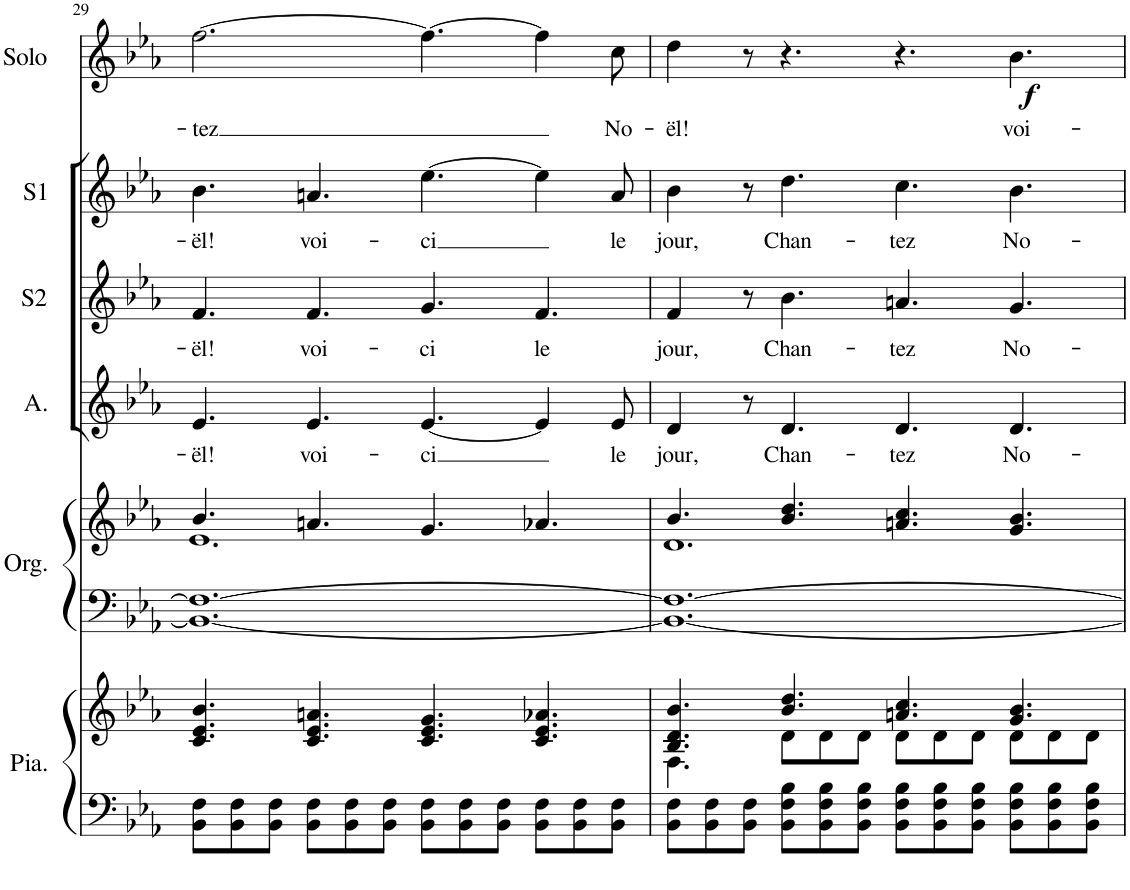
**kern	**kern	**kern	**kern	**kern	**text	**kern	**text	**kern	**text	**kern	**text	**dynam
*part6	*part6	*part5	*part5	*part4	*part4	*part3	*part3	*part2	*part2	*part1	*part1	*part1
*staff8	*staff7	*staff6	*staff5	*staff4	*staff4	*staff3	*staff3	*staff2	*staff2	*staff1	*staff1	*staff1
*I"Piano	*	*I"Orgue	*	*I"Alto	*	*I"S2	*	*I"S1	*	*I"Solo	*	*
*I'Pia.	*	*I'Org.	*	*I'A.	*	*I'S2	*	*I'S1	*	*I'Solo	*	*
!!LO:PB:g=z
*clefF4	*clefG2	*clefF4	*clefG2	*clefG2	*	*clefG2	*	*clefG2	*	*clefG2	*	*
*k[b-e-a-]	*k[b-e-a-]	*k[b-e-a-]	*k[b-e-a-]	*k[b-e-a-]	*	*k[b-e-a-]	*	*k[b-e-a-]	*	*k[b-e-a-]	*	*
*M12/8	*M12/8	*M12/8	*M12/8	*M12/8	*	*M12/8	*	*M12/8	*	*M12/8	*	*
=29	=29	=29	=29	=29	=29	=29	=29	=29	=29	=29	=29	=29
*	*	*	*^	*	*	*	*	*	*	*	*	*
!	!	!	!	!	!	!LO:LY:b	!	!LO:LY:b	!	!LO:LY:b	!	!LO:LY:b	!
8BB-\ 8F\L	4.c/ 4.e-/ 4.b-/	1.BB-_ 1.F_	4.b-/	1.e-	4.e-/	-ël!	4.f/	-ël!	4.b-\	-ël!	[2.ff\	-tez	.
8BB-\ 8F\	.	.	.	.	.	.	.	.	.	.	.	.	.
8BB-\ 8F\J	.	.	.	.	.	.	.	.	.	.	.	.	.
!	!	!	!	!	!	!LO:LY:b	!	!LO:LY:b	!	!LO:LY:b	!	!	!
8BB-\ 8F\L	4.c/ 4.e-/ 4.an/	.	4.an/	.	4.e-/	voi-	4.f/	voi-	4.an/	voi-	.	.	.
8BB-\ 8F\	.	.	.	.	.	.	.	.	.	.	.	.	.
8BB-\ 8F\J	.	.	.	.	.	.	.	.	.	.	.	.	.
!	!	!	!	!	!	!LO:LY:b	!	!LO:LY:b	!	!LO:LY:b	!	!	!
8BB-\ 8F\L	4.c/ 4.e-/ 4.g/	.	4.g/	.	[4.e-/	-ci	4.g/	-ci	[4.ee-\	-ci	4.ff\_	.	.
8BB-\ 8F\	.	.	.	.	.	.	.	.	.	.	.	.	.
8BB-\ 8F\J	.	.	.	.	.	.	.	.	.	.	.	.	.
!	!	!	!	!	!	!	!	!LO:LY:b	!	!	!	!	!
8BB-\ 8F\L	4.c/ 4.e-/ 4.a-X/	.	4.a-X/	.	4e-/]	.	4.f/	le	4ee-\]	.	4ff\]	.	.
8BB-\ 8F\	.	.	.	.	.	.	.	.	.	.	.	.	.
!	!	!	!	!	!	!LO:LY:b	!	!	!	!LO:LY:b	!	!LO:LY:b	!
8BB-\ 8F\J	.	.	.	.	8e-/	le	.	.	8a/	le	8cc\	No-	.
=30	=30	=30	=30	=30	=30	=30	=30	=30	=30	=30	=30	=30	=30
*	*^	*	*	*	*	*	*	*	*	*	*	*	*
!	!	!	!	!	!	!	!LO:LY:b	!	!LO:LY:b	!	!LO:LY:b	!	!LO:LY:b	!
8BB-\ 8F\L	4.B-/ 4.d/ 4.b-/	4.F\	1.BB-_ 1.F_	4.b-/	1.d	4d/	jour,	4f/	jour,	4b-\	jour,	4dd\	-ël!	.
8BB-\ 8F\	.	.	.	.	.	.	.	.	.	.	.	.	.	.
8BB-\ 8F\J	.	.	.	.	.	8r	.	8r	.	8r	.	8r	.	.
!	!	!	!	!	!	!	!LO:LY:b	!	!LO:LY:b	!	!LO:LY:b	!	!	!
8BB-\ 8F\ 8B-\L	4.b-/ 4.dd/	8d\L	.	4.b-/ 4.dd/	.	4.d/	Chan-	4.b-\	Chan-	4.dd\	Chan-	4.r	.	.
8BB-\ 8F\ 8B-\	.	8d\	.	.	.	.	.	.	.	.	.	.	.	.
8BB-\ 8F\ 8B-\J	.	8d\J	.	.	.	.	.	.	.	.	.	.	.	.
!	!	!	!	!	!	!	!LO:LY:b	!	!LO:LY:b	!	!LO:LY:b	!	!	!
8BB-\ 8F\ 8B-\L	4.an/ 4.cc/	8d\L	.	4.an/ 4.cc/	.	4.d/	-tez	4.an/	-tez	4.cc\	-tez	4.r	.	.
8BB-\ 8F\ 8B-\	.	8d\	.	.	.	.	.	.	.	.	.	.	.	.
8BB-\ 8F\ 8B-\J	.	8d\J	.	.	.	.	.	.	.	.	.	.	.	.
!	!	!	!	!	!	!	!LO:LY:b	!	!LO:LY:b	!	!LO:LY:b	!	!LO:LY:b	!LO:DY:b
8BB-\ 8F\ 8B-\L	4.g/ 4.b-/	8d\L	.	4.g/ 4.b-/	.	4.d/	No-	4.g/	No-	4.b-\	No-	4.b-\	voi-	f
8BB-\ 8F\ 8B-\	.	8d\	.	.	.	.	.	.	.	.	.	.	.	.
8BB-\ 8F\ 8B-\J	.	8d\J	.	.	.	.	.	.	.	.	.	.	.	.
*	*v	*v	*	*v	*v	*	*	*	*	*	*	*	*	*
=	=	=	=	=	=	=	=	=	=	=	=	=
*-	*-	*-	*-	*-	*-	*-	*-	*-	*-	*-	*-	*-
